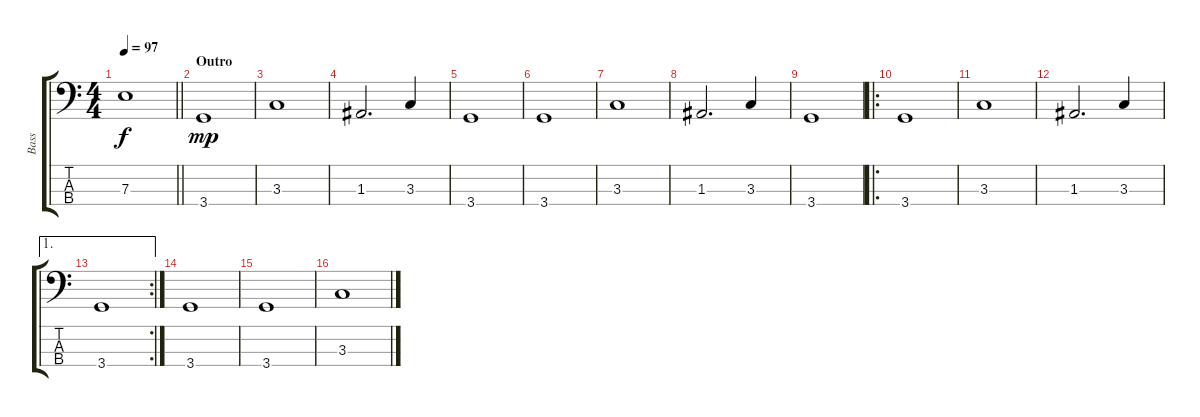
\track ("Bass" "Bass") {instrument electricbassfinger}
\staff {score tabs}
\tuning (G2 D2 A1 E1) {hide}
\ts (4 4)
\tempo 97
\clef f4
\barLineRight lightlight
\ks c
7.3{t}.1{dy f volume 4} |
\section ("" "Outro")
3.4.1{dy mp volume 13 instrument contrabass} |
3.3.1 |
1.3.2{d} 3.3.4 |
3.4.1 |
3.4.1 |
3.3.1 |
1.3.2{d} 3.3.4 |
3.4.1 |
\ro
3.4.1 |
3.3.1 |
1.3.2{d} 3.3.4 |
\ae 1
\rc 2
3.4.1 |
3.4.1 |
3.4.1{instrument contrabass} |
3.3.1
